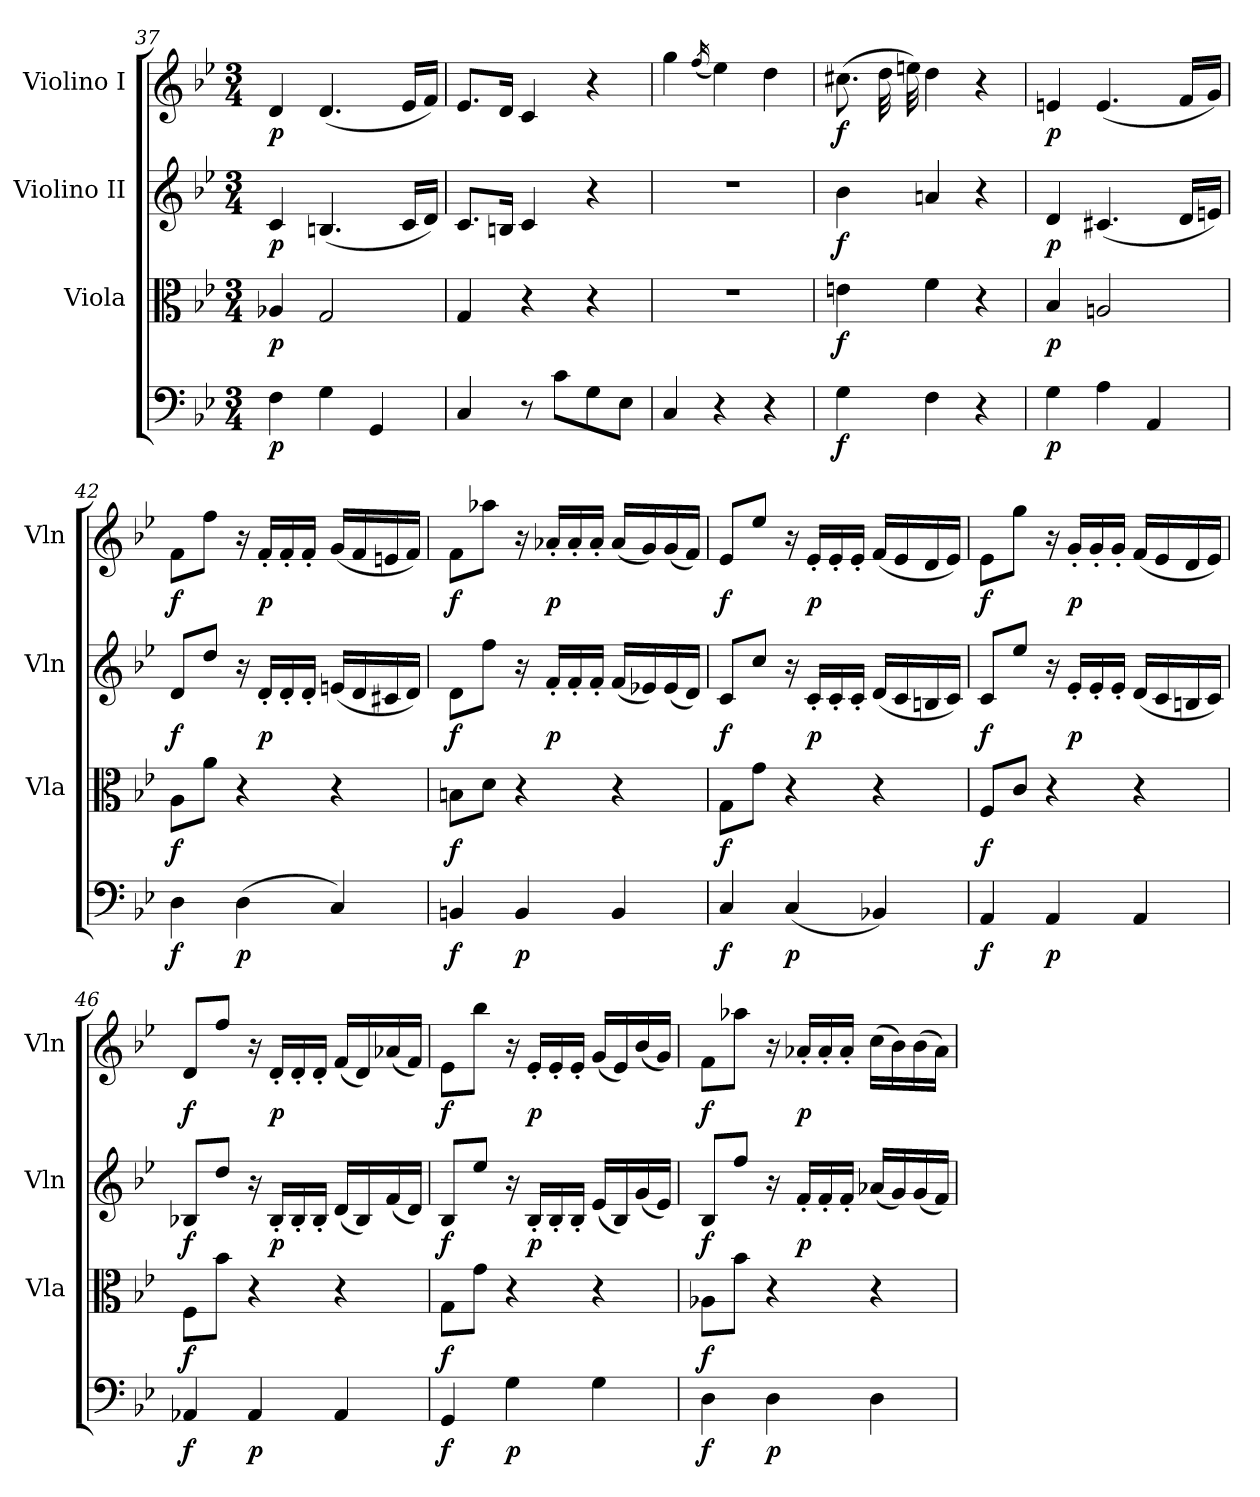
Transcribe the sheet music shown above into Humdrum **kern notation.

**kern	**dynam	**kern	**dynam	**kern	**dynam	**kern	**dynam
*part4	*part4	*part3	*part3	*part2	*part2	*part1	*part1
*staff4	*staff4	*staff3	*staff3	*staff2	*staff2	*staff1	*staff1
*	*	*I"Viola	*	*I"Violino II	*	*I"Violino I	*
*	*	*I'Vla	*	*I'Vln	*	*I'Vln	*
*clefF4	*	*clefC3	*	*clefG2	*	*clefG2	*
*k[b-e-]	*	*k[b-e-]	*	*k[b-e-]	*	*k[b-e-]	*
*B-:	*	*B-:	*	*B-:	*	*B-:	*
*M3/4	*	*M3/4	*	*M3/4	*	*M3/4	*
=37	=37	=37	=37	=37	=37	=37	=37
4F	p	4A-X	p	4c	p	4d	p
4G	.	2G	.	(4.Bn	.	(4.d	.
4GG	.	.	.	.	.	.	.
.	.	.	.	16cLL	.	16e-LL	.
.	.	.	.	16dJJ)	.	16fJJ)	.
=38	=38	=38	=38	=38	=38	=38	=38
4C	.	4G	.	8.cL	.	8.e-L	.
.	.	.	.	16BnJk	.	16dJk	.
8r	.	4r	.	4c	.	4c	.
8cL	.	.	.	.	.	.	.
8G	.	4r	.	4r	.	4r	.
8E-J	.	.	.	.	.	.	.
=39	=39	=39	=39	=39	=39	=39	=39
4C	.	2.r	.	2.r	.	4gg	.
.	.	.	.	.	.	(16qff/	.
4r	.	.	.	.	.	4ee-)	.
4r	.	.	.	.	.	4dd	.
=40	=40	=40	=40	=40	=40	=40	=40
4G	f	4en	f	4b-	f	(8.cc#X	f
.	.	.	.	.	.	32dd	.
.	.	.	.	.	.	32een)	.
4F	.	4f	.	4an	.	4dd	.
4r	.	4r	.	4r	.	4r	.
=41	=41	=41	=41	=41	=41	=41	=41
4G	p	4B-	p	4d	p	4en	p
4A	.	2An	.	(4.c#X	.	(4.e	.
4AA	.	.	.	.	.	.	.
.	.	.	.	16dLL	.	16fLL	.
.	.	.	.	16enJJ)	.	16gJJ)	.
!!LO:LB:g=z
=42	=42	=42	=42	=42	=42	=42	=42
4D	f	8AL	f	8dL	f	8fL	f
.	.	8aJ	.	8ddJ	.	8ffJ	.
(4D	p	4r	.	16r	.	16r	.
.	.	.	.	16d'LL	p	16f'LL	p
.	.	.	.	16d'	.	16f'	.
.	.	.	.	16d'JJ	.	16f'JJ	.
4C)	.	4r	.	(16enLL	.	(16gLL	.
.	.	.	.	16d	.	16f	.
.	.	.	.	16c#X	.	16en	.
.	.	.	.	16dJJ)	.	16fJJ)	.
=43	=43	=43	=43	=43	=43	=43	=43
4BBn	f	8BnL	f	8d\L	f	8fL	f
.	.	8dJ	.	8ff\J	.	8aa-XJ	.
4BB	p	4r	.	16r	.	16r	.
.	.	.	.	16f'LL	p	16a-X'LL	p
.	.	.	.	16f'	.	16a-'	.
.	.	.	.	16f'JJ	.	16a-'JJ	.
4BB	.	4r	.	(16fLL	.	(16a-LL	.
.	.	.	.	16e-X)	.	16g)	.
.	.	.	.	(16e-	.	(16g	.
.	.	.	.	16dJJ)	.	16fJJ)	.
=44	=44	=44	=44	=44	=44	=44	=44
4C	f	8GL	f	8cL	f	8e-L	f
.	.	8gJ	.	8ccJ	.	8ee-J	.
(4C	p	4r	.	16r	.	16r	.
.	.	.	.	16c'LL	p	16e-'LL	p
.	.	.	.	16c'	.	16e-'	.
.	.	.	.	16c'JJ	.	16e-'JJ	.
4BB-X)	.	4r	.	(16dLL	.	(16fLL	.
.	.	.	.	16c	.	16e-	.
.	.	.	.	16Bn	.	16d	.
.	.	.	.	16cJJ)	.	16e-JJ)	.
=45	=45	=45	=45	=45	=45	=45	=45
4AA	f	8FL	f	8cL	f	8e-L	f
.	.	8cJ	.	8ee-J	.	8ggJ	.
4AA	p	4r	.	16r	.	16r	.
.	.	.	.	16e-'LL	p	16g'LL	p
.	.	.	.	16e-'	.	16g'	.
.	.	.	.	16e-'JJ	.	16g'JJ	.
4AA	.	4r	.	(16dLL	.	(16fLL	.
.	.	.	.	16c	.	16e-	.
.	.	.	.	16Bn	.	16d	.
.	.	.	.	16cJJ)	.	16e-JJ)	.
!!LO:LB:g=z
=46	=46	=46	=46	=46	=46	=46	=46
4AA-X	f	8FL	f	8B-XL	f	8dL	f
.	.	8b-J	.	8ddJ	.	8ffJ	.
4AA-	p	4r	.	16r	.	16r	.
.	.	.	.	16B-'LL	p	16d'LL	p
.	.	.	.	16B-'	.	16d'	.
.	.	.	.	16B-'JJ	.	16d'JJ	.
4AA-	.	4r	.	(16dLL	.	(16fLL	.
.	.	.	.	16B-)	.	16d)	.
.	.	.	.	(16f	.	(16a-X	.
.	.	.	.	16dJJ)	.	16fJJ)	.
=47	=47	=47	=47	=47	=47	=47	=47
4GG	f	8GL	f	8B-L	f	8e-L	f
.	.	8gJ	.	8ee-J	.	8bb-J	.
4G	p	4r	.	16r	.	16r	.
.	.	.	.	16B-'LL	p	16e-'LL	p
.	.	.	.	16B-'	.	16e-'	.
.	.	.	.	16B-'JJ	.	16e-'JJ	.
4G	.	4r	.	(16e-LL	.	(16gLL	.
.	.	.	.	16B-)	.	16e-)	.
.	.	.	.	(16g	.	(16b-	.
.	.	.	.	16e-JJ)	.	16gJJ)	.
=48	=48	=48	=48	=48	=48	=48	=48
4D	f	8A-XL	f	8B-L	f	8fL	f
.	.	8b-J	.	8ffJ	.	8aa-XJ	.
4D	p	4r	.	16r	.	16r	.
.	.	.	.	16f'LL	p	16a-X'LL	p
.	.	.	.	16f'	.	16a-'	.
.	.	.	.	16f'JJ	.	16a-'JJ	.
4D	.	4r	.	(16a-XLL	.	(16ccLL	.
.	.	.	.	16g)	.	16b-)	.
.	.	.	.	(16g	.	(16b-	.
.	.	.	.	16fJJ)	.	16a-JJ)	.
=	=	=	=	=	=	=	=
*-	*-	*-	*-	*-	*-	*-	*-
